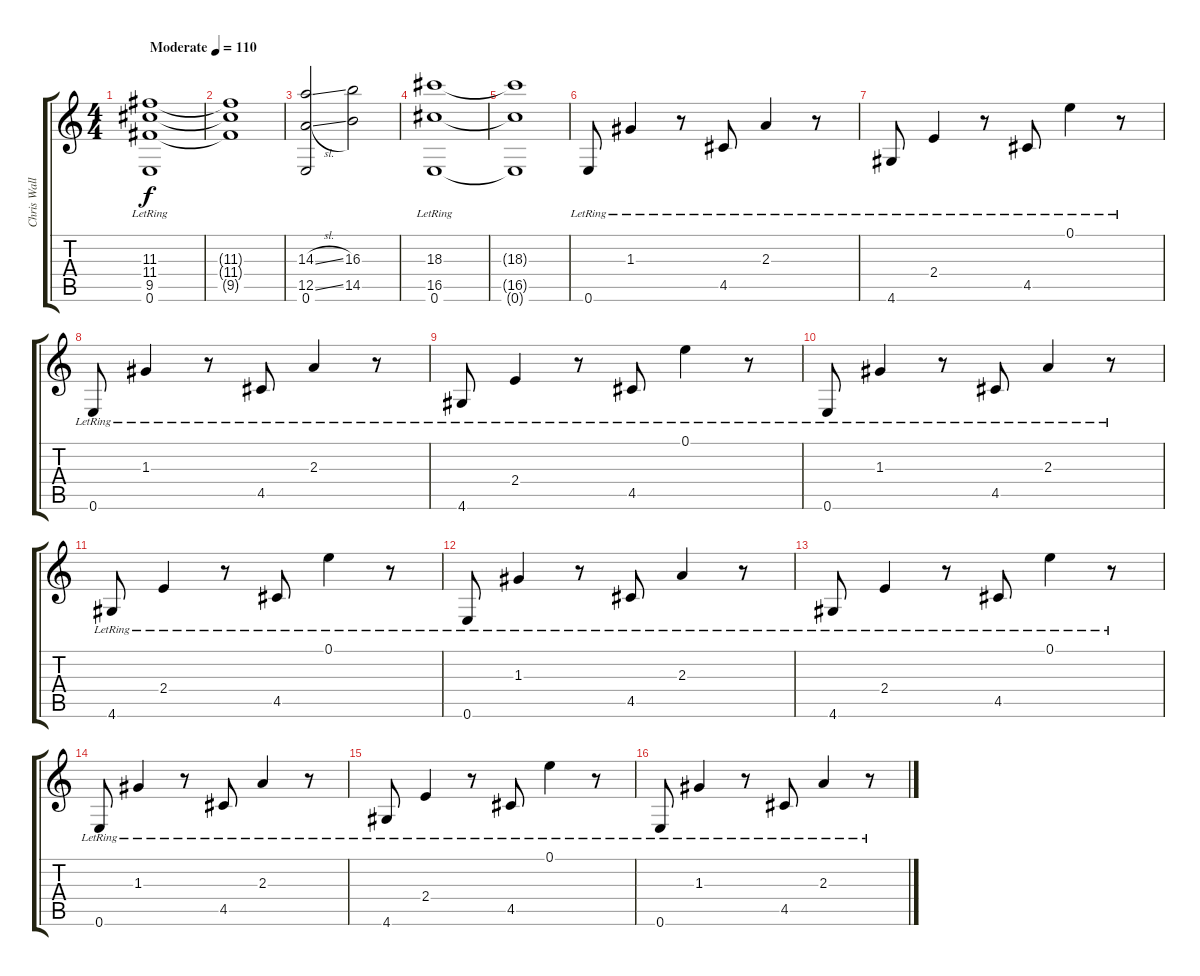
\track ("Chris Walla" "Chris Wall") {instrument acousticguitarsteel}
\staff {score tabs}
\tuning (E4 B3 G3 D3 A2 E2) {hide}
\ts (4 4)
\tempo (110 "Moderate")
\clef g2
\ks c
(11.3 11.4 9.5{lr} 0.6).1{dy f instrument acousticguitarsteel} |
(11.3{t} 11.4{t} 9.5{t}).1 |
(14.3{sl} 12.5{sl} 0.6).2 (16.3 14.5).2 |
(18.3{lr} 16.5 0.6).1 |
(18.3{t} 16.5{t} 0.6{t}).1 |
0.6{lr}.8 1.3{lr}.4 r.8 4.5{lr}.8 2.3{lr}.4 r.8 |
4.6{lr}.8 2.4{lr}.4 r.8 4.5{lr}.8 0.1{lr}.4 r.8 |
0.6{lr}.8 1.3{lr}.4 r.8 4.5{lr}.8 2.3{lr}.4 r.8 |
4.6{lr}.8 2.4{lr}.4 r.8 4.5{lr}.8 0.1{lr}.4 r.8 |
0.6{lr}.8 1.3{lr}.4 r.8 4.5{lr}.8 2.3{lr}.4 r.8 |
4.6{lr}.8 2.4{lr}.4 r.8 4.5{lr}.8 0.1{lr}.4 r.8 |
0.6{lr}.8 1.3{lr}.4 r.8 4.5{lr}.8 2.3{lr}.4 r.8 |
4.6{lr}.8 2.4{lr}.4 r.8 4.5{lr}.8 0.1{lr}.4 r.8 |
0.6{lr}.8 1.3{lr}.4 r.8 4.5{lr}.8 2.3{lr}.4 r.8 |
4.6{lr}.8 2.4{lr}.4 r.8 4.5{lr}.8 0.1{lr}.4 r.8 |
0.6{lr}.8 1.3{lr}.4 r.8 4.5{lr}.8 2.3{lr}.4 r.8
